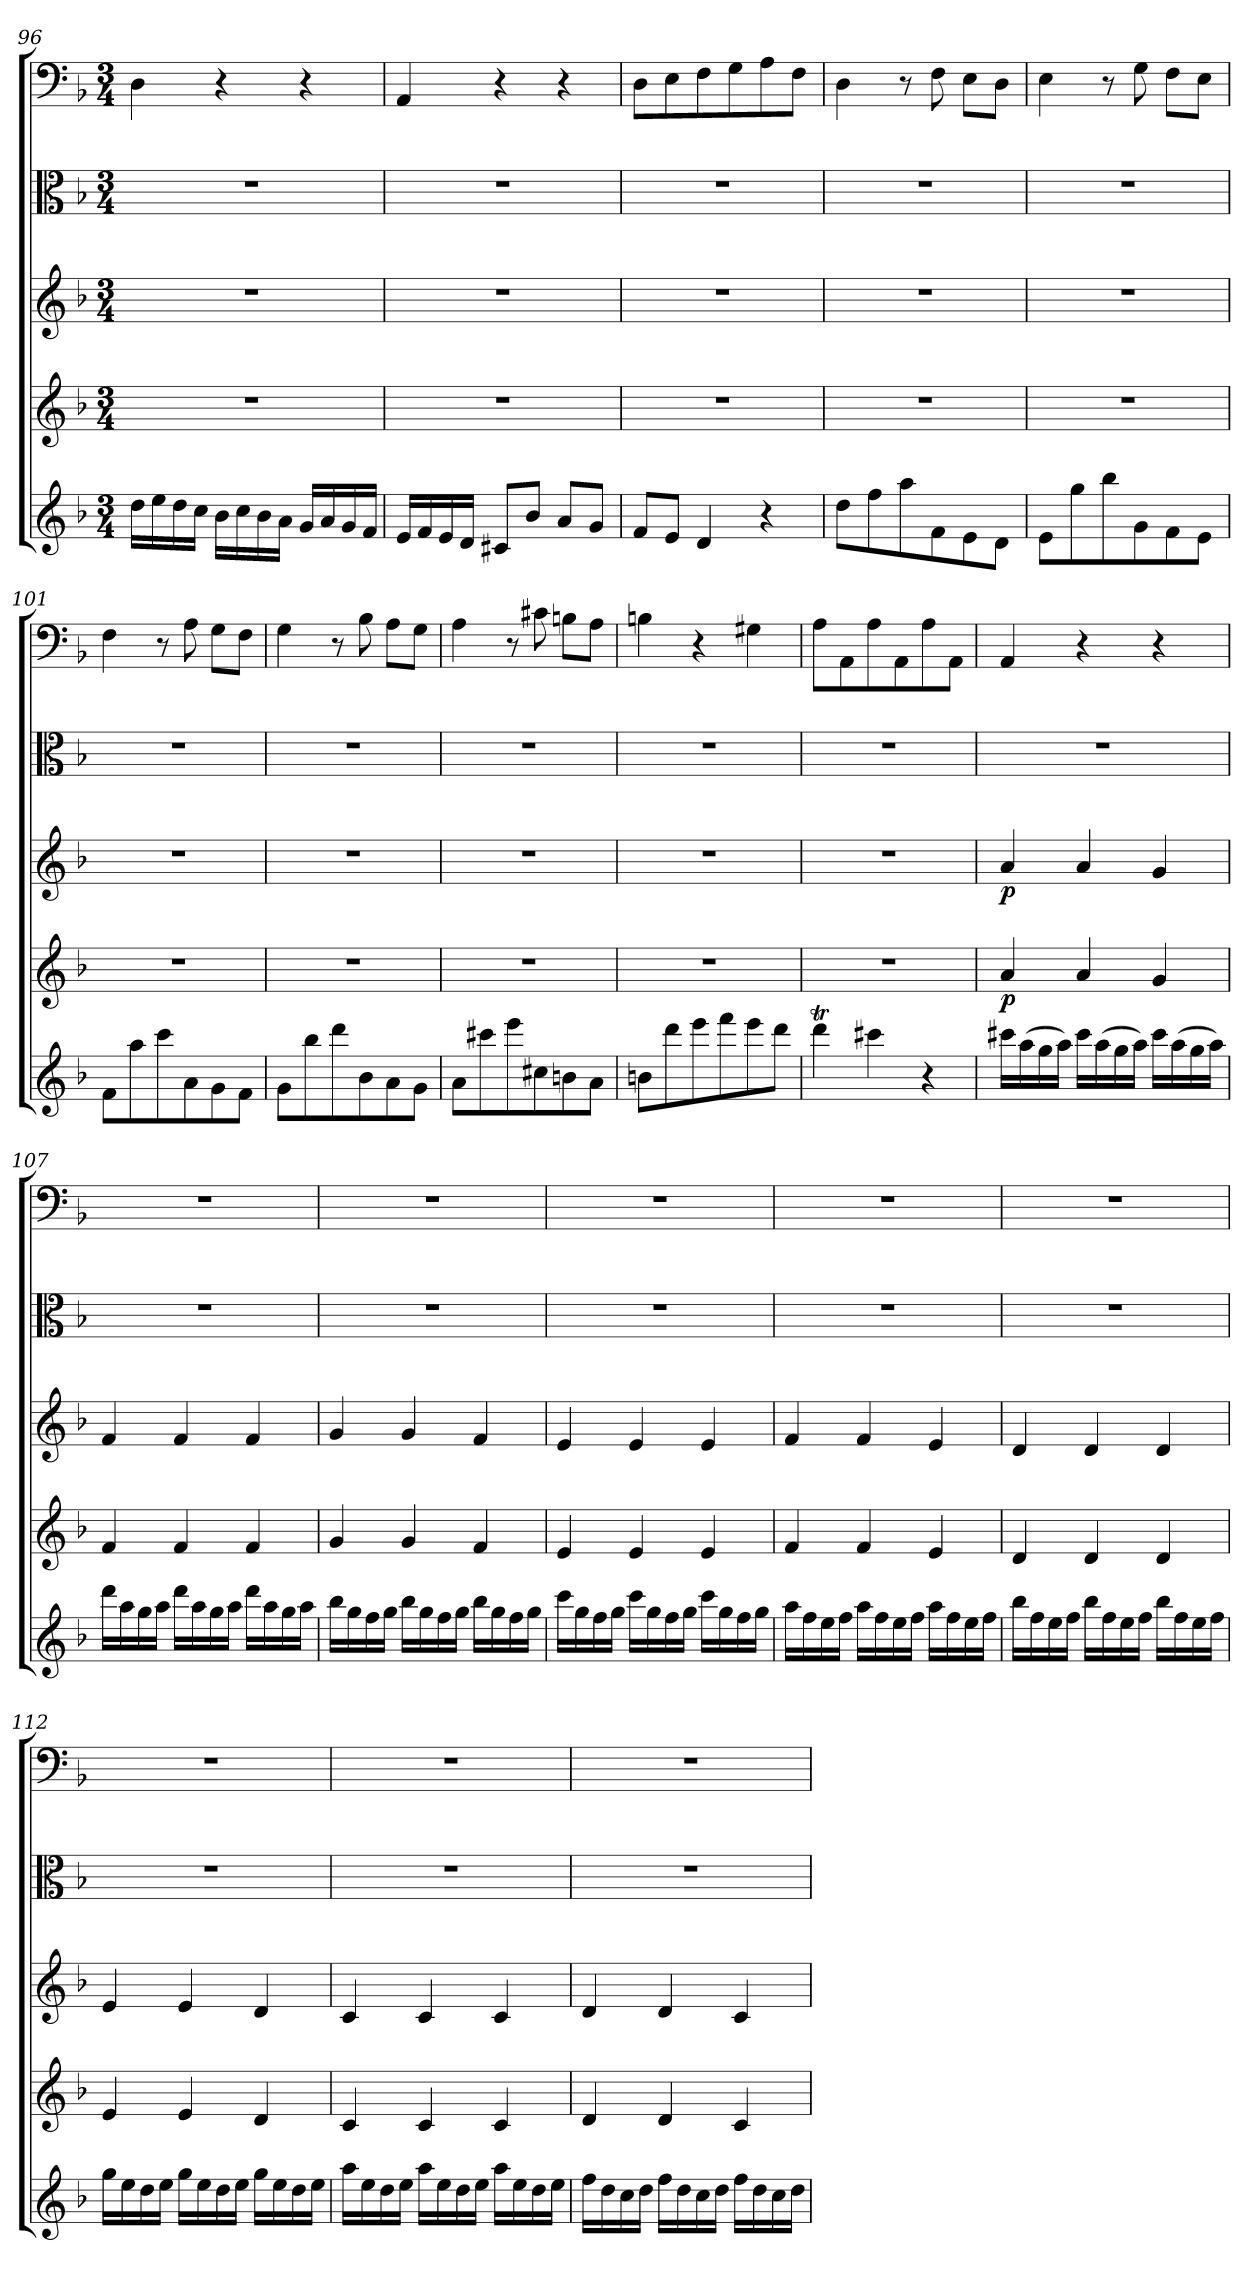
**kern	**kern	**dynam	**kern	**dynam	**kern	**kern
*part5	*part4	*part4	*part3	*part3	*part2	*part1
*staff5	*staff4	*staff4	*staff3	*staff3	*staff2	*staff1
*clefG2	*clefG2	*	*clefG2	*	*clefC3	*clefF4
*k[b-]	*k[b-]	*	*k[b-]	*	*k[b-]	*k[b-]
*d:	*d:	*	*d:	*	*d:	*d:
*M3/4	*M3/4	*	*M3/4	*	*M3/4	*M3/4
=96	=96	=96	=96	=96	=96	=96
16dd\LL	2.r	.	2.r	.	2.r	4D\
16ee\	.	.	.	.	.	.
16dd\	.	.	.	.	.	.
16cc\JJ	.	.	.	.	.	.
16b-\LL	.	.	.	.	.	4r
16cc\	.	.	.	.	.	.
16b-\	.	.	.	.	.	.
16a\JJ	.	.	.	.	.	.
16g/LL	.	.	.	.	.	4r
16a/	.	.	.	.	.	.
16g/	.	.	.	.	.	.
16f/JJ	.	.	.	.	.	.
=97	=97	=97	=97	=97	=97	=97
16e/LL	2.r	.	2.r	.	2.r	4AA/
16f/	.	.	.	.	.	.
16e/	.	.	.	.	.	.
16d/JJ	.	.	.	.	.	.
8c#X/L	.	.	.	.	.	4r
8b-/J	.	.	.	.	.	.
8a/L	.	.	.	.	.	4r
8g/J	.	.	.	.	.	.
=98	=98	=98	=98	=98	=98	=98
8f/L	2.r	.	2.r	.	2.r	8D\L
8e/J	.	.	.	.	.	8E\
4d/	.	.	.	.	.	8F\
.	.	.	.	.	.	8G\
4r	.	.	.	.	.	8A\
.	.	.	.	.	.	8F\J
=99	=99	=99	=99	=99	=99	=99
8dd\L	2.r	.	2.r	.	2.r	4D\
8ff\	.	.	.	.	.	.
8aa\	.	.	.	.	.	8r
8f\	.	.	.	.	.	8F\
8e\	.	.	.	.	.	8E\L
8d\J	.	.	.	.	.	8D\J
=100	=100	=100	=100	=100	=100	=100
8e\L	2.r	.	2.r	.	2.r	4E\
8gg\	.	.	.	.	.	.
8bb-\	.	.	.	.	.	8r
8g\	.	.	.	.	.	8G\
8f\	.	.	.	.	.	8F\L
8e\J	.	.	.	.	.	8E\J
=101	=101	=101	=101	=101	=101	=101
8f\L	2.r	.	2.r	.	2.r	4F\
8aa\	.	.	.	.	.	.
8ccc\	.	.	.	.	.	8r
8a\	.	.	.	.	.	8A\
8g\	.	.	.	.	.	8G\L
8f\J	.	.	.	.	.	8F\J
=102	=102	=102	=102	=102	=102	=102
8g\L	2.r	.	2.r	.	2.r	4G\
8bb-\	.	.	.	.	.	.
8ddd\	.	.	.	.	.	8r
8b-\	.	.	.	.	.	8B-\
8a\	.	.	.	.	.	8A\L
8g\J	.	.	.	.	.	8G\J
=103	=103	=103	=103	=103	=103	=103
8a\L	2.r	.	2.r	.	2.r	4A\
8ccc#X\	.	.	.	.	.	.
8eee\	.	.	.	.	.	8r
8cc#X\	.	.	.	.	.	8c#X\
8bn\	.	.	.	.	.	8Bn\L
8a\J	.	.	.	.	.	8A\J
=104	=104	=104	=104	=104	=104	=104
8bn\L	2.r	.	2.r	.	2.r	4Bn\
8ddd\	.	.	.	.	.	.
8eee\	.	.	.	.	.	4r
8fff\	.	.	.	.	.	.
8eee\	.	.	.	.	.	4G#X\
8ddd\J	.	.	.	.	.	.
=105	=105	=105	=105	=105	=105	=105
4dddT\	2.r	.	2.r	.	2.r	8A\L
.	.	.	.	.	.	8AA\
4ccc#X\	.	.	.	.	.	8A\
.	.	.	.	.	.	8AA\
4r	.	.	.	.	.	8A\
.	.	.	.	.	.	8AA\J
=106	=106	=106	=106	=106	=106	=106
16ccc#X\LL	4a/	p	4a/	p	2.r	4AA/
(16aa\	.	.	.	.	.	.
16gg\	.	.	.	.	.	.
16aa\JJ)	.	.	.	.	.	.
16ccc#\LL	4a/	.	4a/	.	.	4r
(16aa\	.	.	.	.	.	.
16gg\	.	.	.	.	.	.
16aa\JJ)	.	.	.	.	.	.
16ccc#\LL	4g/	.	4g/	.	.	4r
(16aa\	.	.	.	.	.	.
16gg\	.	.	.	.	.	.
16aa\JJ)	.	.	.	.	.	.
=107	=107	=107	=107	=107	=107	=107
16ddd\LL	4f/	.	4f/	.	2.r	2.r
16aa\	.	.	.	.	.	.
16gg\	.	.	.	.	.	.
16aa\JJ	.	.	.	.	.	.
16ddd\LL	4f/	.	4f/	.	.	.
16aa\	.	.	.	.	.	.
16gg\	.	.	.	.	.	.
16aa\JJ	.	.	.	.	.	.
16ddd\LL	4f/	.	4f/	.	.	.
16aa\	.	.	.	.	.	.
16gg\	.	.	.	.	.	.
16aa\JJ	.	.	.	.	.	.
=108	=108	=108	=108	=108	=108	=108
16bb-\LL	4g/	.	4g/	.	2.r	2.r
16gg\	.	.	.	.	.	.
16ff\	.	.	.	.	.	.
16gg\JJ	.	.	.	.	.	.
16bb-\LL	4g/	.	4g/	.	.	.
16gg\	.	.	.	.	.	.
16ff\	.	.	.	.	.	.
16gg\JJ	.	.	.	.	.	.
16bb-\LL	4f/	.	4f/	.	.	.
16gg\	.	.	.	.	.	.
16ff\	.	.	.	.	.	.
16gg\JJ	.	.	.	.	.	.
=109	=109	=109	=109	=109	=109	=109
16ccc\LL	4e/	.	4e/	.	2.r	2.r
16gg\	.	.	.	.	.	.
16ff\	.	.	.	.	.	.
16gg\JJ	.	.	.	.	.	.
16ccc\LL	4e/	.	4e/	.	.	.
16gg\	.	.	.	.	.	.
16ff\	.	.	.	.	.	.
16gg\JJ	.	.	.	.	.	.
16ccc\LL	4e/	.	4e/	.	.	.
16gg\	.	.	.	.	.	.
16ff\	.	.	.	.	.	.
16gg\JJ	.	.	.	.	.	.
=110	=110	=110	=110	=110	=110	=110
16aa\LL	4f/	.	4f/	.	2.r	2.r
16ff\	.	.	.	.	.	.
16ee\	.	.	.	.	.	.
16ff\JJ	.	.	.	.	.	.
16aa\LL	4f/	.	4f/	.	.	.
16ff\	.	.	.	.	.	.
16ee\	.	.	.	.	.	.
16ff\JJ	.	.	.	.	.	.
16aa\LL	4e/	.	4e/	.	.	.
16ff\	.	.	.	.	.	.
16ee\	.	.	.	.	.	.
16ff\JJ	.	.	.	.	.	.
=111	=111	=111	=111	=111	=111	=111
16bb-\LL	4d/	.	4d/	.	2.r	2.r
16ff\	.	.	.	.	.	.
16ee\	.	.	.	.	.	.
16ff\JJ	.	.	.	.	.	.
16bb-\LL	4d/	.	4d/	.	.	.
16ff\	.	.	.	.	.	.
16ee\	.	.	.	.	.	.
16ff\JJ	.	.	.	.	.	.
16bb-\LL	4d/	.	4d/	.	.	.
16ff\	.	.	.	.	.	.
16ee\	.	.	.	.	.	.
16ff\JJ	.	.	.	.	.	.
=112	=112	=112	=112	=112	=112	=112
16gg\LL	4e/	.	4e/	.	2.r	2.r
16ee\	.	.	.	.	.	.
16dd\	.	.	.	.	.	.
16ee\JJ	.	.	.	.	.	.
16gg\LL	4e/	.	4e/	.	.	.
16ee\	.	.	.	.	.	.
16dd\	.	.	.	.	.	.
16ee\JJ	.	.	.	.	.	.
16gg\LL	4d/	.	4d/	.	.	.
16ee\	.	.	.	.	.	.
16dd\	.	.	.	.	.	.
16ee\JJ	.	.	.	.	.	.
=113	=113	=113	=113	=113	=113	=113
16aa\LL	4c/	.	4c/	.	2.r	2.r
16ee\	.	.	.	.	.	.
16dd\	.	.	.	.	.	.
16ee\JJ	.	.	.	.	.	.
16aa\LL	4c/	.	4c/	.	.	.
16ee\	.	.	.	.	.	.
16dd\	.	.	.	.	.	.
16ee\JJ	.	.	.	.	.	.
16aa\LL	4c/	.	4c/	.	.	.
16ee\	.	.	.	.	.	.
16dd\	.	.	.	.	.	.
16ee\JJ	.	.	.	.	.	.
=114	=114	=114	=114	=114	=114	=114
16ff\LL	4d/	.	4d/	.	2.r	2.r
16dd\	.	.	.	.	.	.
16cc\	.	.	.	.	.	.
16dd\JJ	.	.	.	.	.	.
16ff\LL	4d/	.	4d/	.	.	.
16dd\	.	.	.	.	.	.
16cc\	.	.	.	.	.	.
16dd\JJ	.	.	.	.	.	.
16ff\LL	4c/	.	4c/	.	.	.
16dd\	.	.	.	.	.	.
16cc\	.	.	.	.	.	.
16dd\JJ	.	.	.	.	.	.
=	=	=	=	=	=	=
*-	*-	*-	*-	*-	*-	*-
